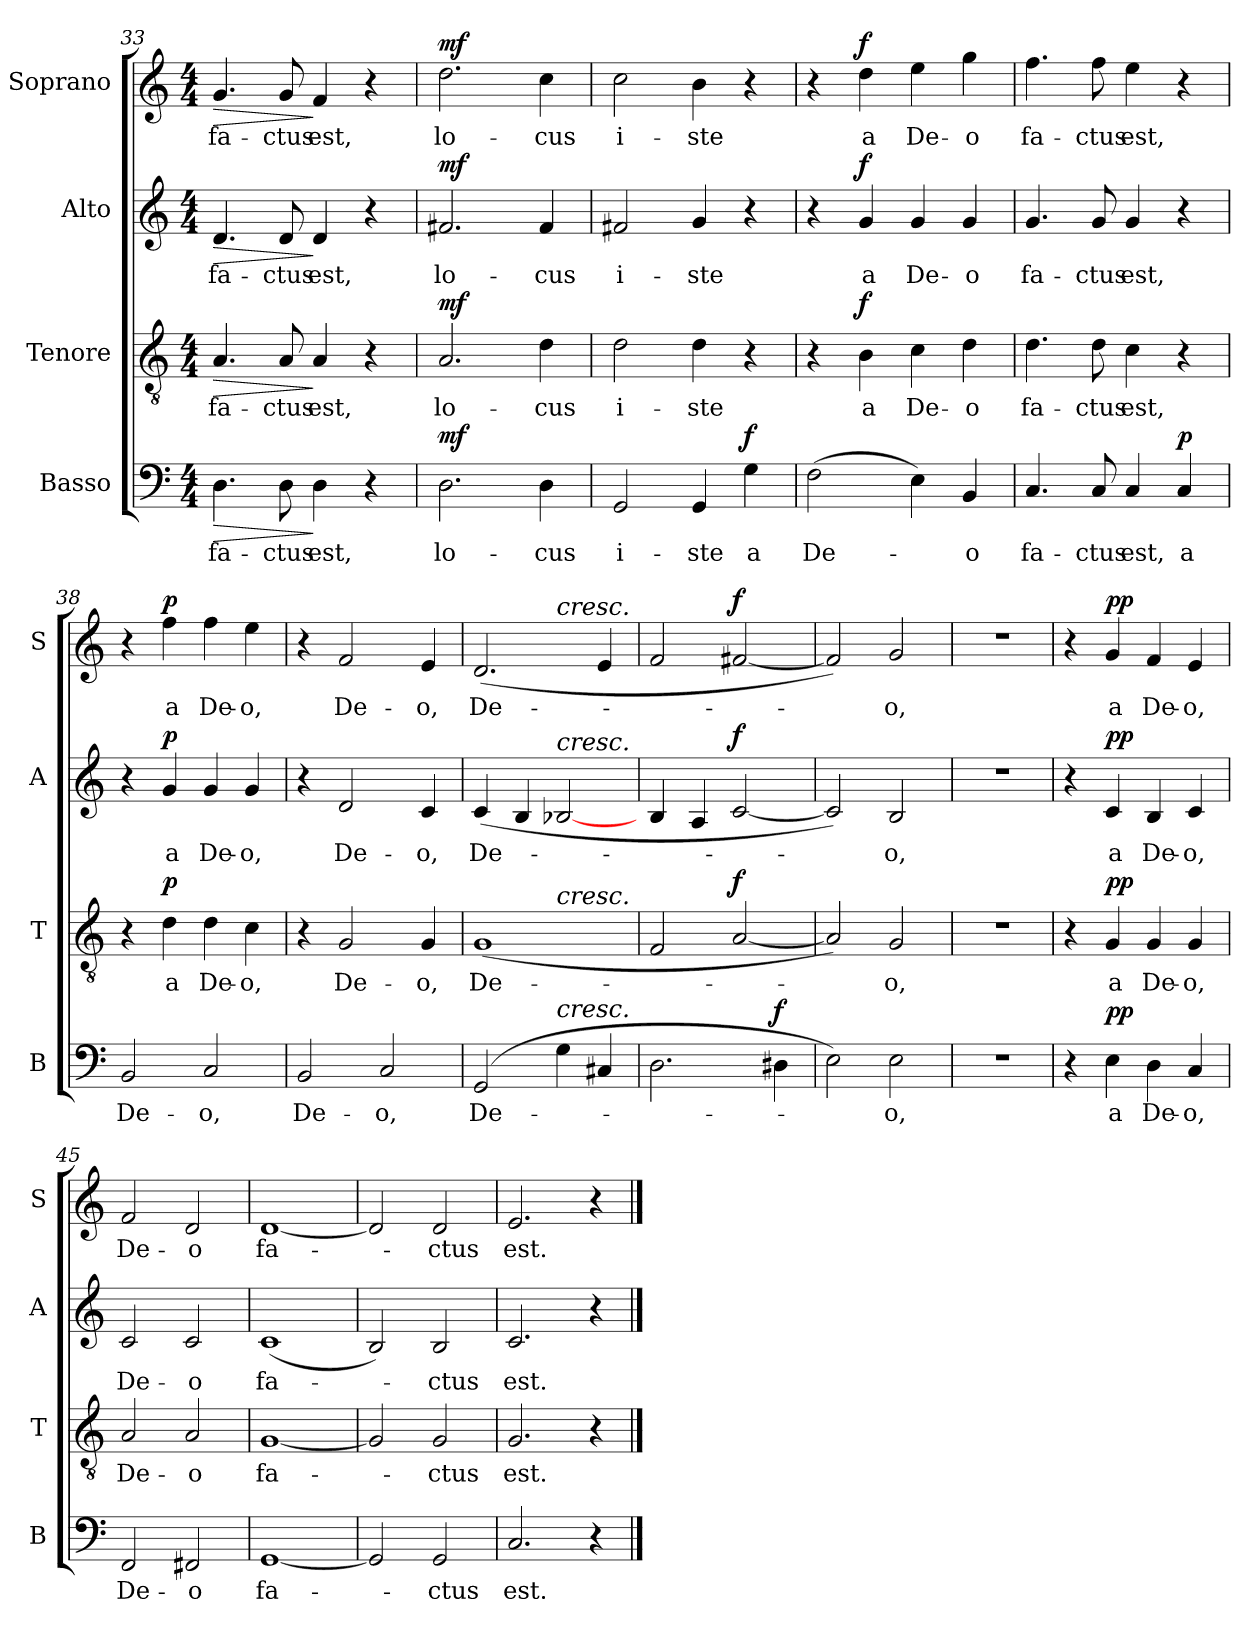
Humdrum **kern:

**kern	**text	**dynam	**kern	**text	**dynam	**kern	**text	**dynam	**kern	**text	**dynam
*part4	*part4	*part4	*part3	*part3	*part3	*part2	*part2	*part2	*part1	*part1	*part1
*staff4	*staff4	*staff4	*staff3	*staff3	*staff3	*staff2	*staff2	*staff2	*staff1	*staff1	*staff1
*I"Basso	*	*	*I"Tenore	*	*	*I"Alto	*	*	*I"Soprano	*	*
*I'B	*	*	*I'T	*	*	*I'A	*	*	*I'S	*	*
*clefF4	*	*	*clefGv2	*	*	*clefG2	*	*	*clefG2	*	*
*k[]	*	*	*k[]	*	*	*k[]	*	*	*k[]	*	*
*C:	*	*	*C:	*	*	*C:	*	*	*C:	*	*
*M4/4	*	*	*M4/4	*	*	*M4/4	*	*	*M4/4	*	*
=33	=33	=33	=33	=33	=33	=33	=33	=33	=33	=33	=33
!	!LO:LY:b	!LO:HP:b	!	!LO:LY:b	!LO:HP:b	!	!LO:LY:b	!LO:HP:b	!	!LO:LY:b	!LO:HP:b
4.D\	fa-	>	4.A/	fa-	>	4.d/	fa-	>	4.g/	fa-	>
!	!LO:LY:b	!	!	!LO:LY:b	!	!	!LO:LY:b	!	!	!LO:LY:b	!
8D\	-ctus	.	8A/	-ctus	.	8d/	-ctus	.	8g/	-ctus	.
!	!LO:LY:b	!	!	!LO:LY:b	!	!	!LO:LY:b	!	!	!LO:LY:b	!
4D\	est,	]	4A/	est,	]	4d/	est,	]	4f/	est,	]
4r	.	.	4r	.	.	4r	.	.	4r	.	.
=34	=34	=34	=34	=34	=34	=34	=34	=34	=34	=34	=34
!	!LO:LY:b	!LO:DY:a	!	!LO:LY:b	!LO:DY:a	!	!LO:LY:b	!LO:DY:a	!	!LO:LY:b	!LO:DY:a
2.D\	lo-	mf	2.A/	lo-	mf	2.f#X/	lo-	mf	2.dd\	lo-	mf
!	!LO:LY:b	!	!	!LO:LY:b	!	!	!LO:LY:b	!	!	!LO:LY:b	!
4D\	-cus	.	4d\	-cus	.	4f#/	-cus	.	4cc\	-cus	.
!!LO:PB:g=z
=35	=35	=35	=35	=35	=35	=35	=35	=35	=35	=35	=35
!	!LO:LY:b	!	!	!LO:LY:b	!	!	!LO:LY:b	!	!	!LO:LY:b	!
2GG/	i-	.	2d\	i-	.	2f#X/	i-	.	2cc\	i-	.
!	!LO:LY:b	!	!	!LO:LY:b	!	!	!LO:LY:b	!	!	!LO:LY:b	!
4GG/	-ste	.	4d\	-ste	.	4g/	-ste	.	4b\	-ste	.
!	!LO:LY:b	!LO:DY:a	!	!	!	!	!	!	!	!	!
4G\	a	f	4r	.	.	4r	.	.	4r	.	.
=36	=36	=36	=36	=36	=36	=36	=36	=36	=36	=36	=36
!	!LO:LY:b	!	!	!	!	!	!	!	!	!	!
(>2F\	De-	.	4r	.	.	4r	.	.	4r	.	.
!	!	!	!	!LO:LY:b	!LO:DY:a	!	!LO:LY:b	!LO:DY:a	!	!LO:LY:b	!LO:DY:a
.	.	.	4B\	a	f	4g/	a	f	4dd\	a	f
!	!	!	!	!LO:LY:b	!	!	!LO:LY:b	!	!	!LO:LY:b	!
4E\)	.	.	4c\	De-	.	4g/	De-	.	4ee\	De-	.
!	!LO:LY:b	!	!	!LO:LY:b	!	!	!LO:LY:b	!	!	!LO:LY:b	!
4BB/	-o	.	4d\	-o	.	4g/	-o	.	4gg\	-o	.
=37	=37	=37	=37	=37	=37	=37	=37	=37	=37	=37	=37
!	!LO:LY:b	!	!	!LO:LY:b	!	!	!LO:LY:b	!	!	!LO:LY:b	!
4.C/	fa-	.	4.d\	fa-	.	4.g/	fa-	.	4.ff\	fa-	.
!	!LO:LY:b	!	!	!LO:LY:b	!	!	!LO:LY:b	!	!	!LO:LY:b	!
8C/	-ctus	.	8d\	-ctus	.	8g/	-ctus	.	8ff\	-ctus	.
!	!LO:LY:b	!	!	!LO:LY:b	!	!	!LO:LY:b	!	!	!LO:LY:b	!
4C/	est,	.	4c\	est,	.	4g/	est,	.	4ee\	est,	.
!	!LO:LY:b	!LO:DY:a	!	!	!	!	!	!	!	!	!
4C/	a	p	4r	.	.	4r	.	.	4r	.	.
=38	=38	=38	=38	=38	=38	=38	=38	=38	=38	=38	=38
!	!LO:LY:b	!	!	!	!	!	!	!	!	!	!
2BB/	De-	.	4r	.	.	4r	.	.	4r	.	.
!	!	!	!	!LO:LY:b	!LO:DY:a	!	!LO:LY:b	!LO:DY:a	!	!LO:LY:b	!LO:DY:a
.	.	.	4d\	a	p	4g/	a	p	4ff\	a	p
!	!LO:LY:b	!	!	!LO:LY:b	!	!	!LO:LY:b	!	!	!LO:LY:b	!
2C/	-o,	.	4d\	De-	.	4g/	De-	.	4ff\	De-	.
!	!	!	!	!LO:LY:b	!	!	!LO:LY:b	!	!	!LO:LY:b	!
.	.	.	4c\	-o,	.	4g/	-o,	.	4ee\	-o,	.
=39	=39	=39	=39	=39	=39	=39	=39	=39	=39	=39	=39
!	!LO:LY:b	!	!	!	!	!	!	!	!	!	!
2BB/	De-	.	4r	.	.	4r	.	.	4r	.	.
!	!	!	!	!LO:LY:b	!	!	!LO:LY:b	!	!	!LO:LY:b	!
.	.	.	2G/	De-	.	2d/	De-	.	2f/	De-	.
!	!LO:LY:b	!	!	!	!	!	!	!	!	!	!
2C/	-o,	.	.	.	.	.	.	.	.	.	.
!	!	!	!	!LO:LY:b	!	!	!LO:LY:b	!	!	!LO:LY:b	!
.	.	.	4G/	-o,	.	4c/	-o,	.	4e/	-o,	.
=40	=40	=40	=40	=40	=40	=40	=40	=40	=40	=40	=40
!	!LO:LY:b	!	!	!LO:LY:b	!	!	!LO:LY:b	!	!	!LO:LY:b	!
*	*	*	*^	*	*	*	*	*	*^	*	*
(<2GG/	De-	.	(<1G	2ryy	De-	.	(>4c/	De-	.	(>2.d/	2ryy	De-	.
.	.	.	.	.	.	.	4B/	.	.	.	.	.	.
!	!	!	!	!	!	!	!	!	!	!	!LO:TX:a:i:t=cresc.	!	!
!	!	!	!	!	!	!	!LO:TX:a:i:t=cresc.	!	!	!	!	!	!
!	!	!	!	!LO:TX:a:i:t=cresc.	!	!	!	!	!	!	!	!	!
!LO:TX:a:i:t=cresc.	!	!	!	!	!	!	!	!	!	!	!	!	!
4G\	.	.	.	2ryy	.	.	[2B-X/	.	.	.	2ryy	.	.
4C#X/	.	.	.	.	.	.	.	.	.	4e/	.	.	.
=41	=41	=41	=41	=41	=41	=41	=41	=41	=41	=41	=41	=41	=41
!	!LO:LY:b	!	!	!	!LO:LY:b	!	!	!LO:LY:b	!	!	!	!LO:LY:b	!
*	*	*	*v	*v	*	*	*	*	*	*v	*v	*	*
2.D\	-­-	.	2F/	-­-	.	4B/	-­-	.	2f/	-­-	.
.	.	.	.	.	.	4A/	.	.	.	.	.
!	!	!	!	!	!LO:DY:a	!	!	!LO:DY:a	!	!	!LO:DY:a
.	.	.	[2A/	.	f	[2c/	.	f	[2f#X/	.	f
!	!	!LO:DY:a	!	!	!	!	!	!	!	!	!
4D#X\	.	f	.	.	.	.	.	.	.	.	.
!!LO:LB:g=z
=42	=42	=42	=42	=42	=42	=42	=42	=42	=42	=42	=42
!	!LO:LY:b	!	!	!LO:LY:b	!	!	!LO:LY:b	!	!	!LO:LY:b	!
2E\)	-­	.	2A/])	-­	.	2c/])	-­	.	2f#/])	-­	.
!	!LO:LY:b	!	!	!LO:LY:b	!	!	!LO:LY:b	!	!	!LO:LY:b	!
2E\	o,	.	2G/	o,	.	2B/	o,	.	2g/	o,	.
=43	=43	=43	=43	=43	=43	=43	=43	=43	=43	=43	=43
1r	.	.	1r	.	.	1r	.	.	1r	.	.
=44	=44	=44	=44	=44	=44	=44	=44	=44	=44	=44	=44
4r	.	.	4r	.	.	4r	.	.	4r	.	.
!	!LO:LY:b	!LO:DY:a	!	!LO:LY:b	!LO:DY:a	!	!LO:LY:b	!LO:DY:a	!	!LO:LY:b	!LO:DY:a
4E\	a	pp	4G/	a	pp	4c/	a	pp	4g/	a	pp
!	!LO:LY:b	!	!	!LO:LY:b	!	!	!LO:LY:b	!	!	!LO:LY:b	!
4D\	De-	.	4G/	De-	.	4B/	De-	.	4f/	De-	.
!	!LO:LY:b	!	!	!LO:LY:b	!	!	!LO:LY:b	!	!	!LO:LY:b	!
4C/	-o,	.	4G/	-o,	.	4c/	-o,	.	4e/	-o,	.
=45	=45	=45	=45	=45	=45	=45	=45	=45	=45	=45	=45
!	!LO:LY:b	!	!	!LO:LY:b	!	!	!LO:LY:b	!	!	!LO:LY:b	!
2FF/	De-	.	2A/	De-	.	2c/	De-	.	2f/	De-	.
!	!LO:LY:b	!	!	!LO:LY:b	!	!	!LO:LY:b	!	!	!LO:LY:b	!
2FF#X/	-o	.	2A/	-o	.	2c/	-o	.	2d/	-o	.
=46	=46	=46	=46	=46	=46	=46	=46	=46	=46	=46	=46
!	!LO:LY:b	!	!	!LO:LY:b	!	!	!LO:LY:b	!	!	!LO:LY:b	!
[1GG	fa-	.	[1G	fa-	.	(>1c	fa-	.	[1d	fa-	.
=47	=47	=47	=47	=47	=47	=47	=47	=47	=47	=47	=47
2GG/]	.	.	2G/]	.	.	2B/)	.	.	2d/]	.	.
!	!LO:LY:b	!	!	!LO:LY:b	!	!	!LO:LY:b	!	!	!LO:LY:b	!
2GG/	-ctus	.	2G/	-ctus	.	2B/	-ctus	.	2d/	-ctus	.
=48	=48	=48	=48	=48	=48	=48	=48	=48	=48	=48	=48
!	!LO:LY:b	!	!	!LO:LY:b	!	!	!LO:LY:b	!	!	!LO:LY:b	!
2.C/	est.	.	2.G/	est.	.	2.c/	est.	.	2.e/	est.	.
4r	.	.	4r	.	.	4r	.	.	4r	.	.
==	==	==	==	==	==	==	==	==	==	==	==
*-	*-	*-	*-	*-	*-	*-	*-	*-	*-	*-	*-
